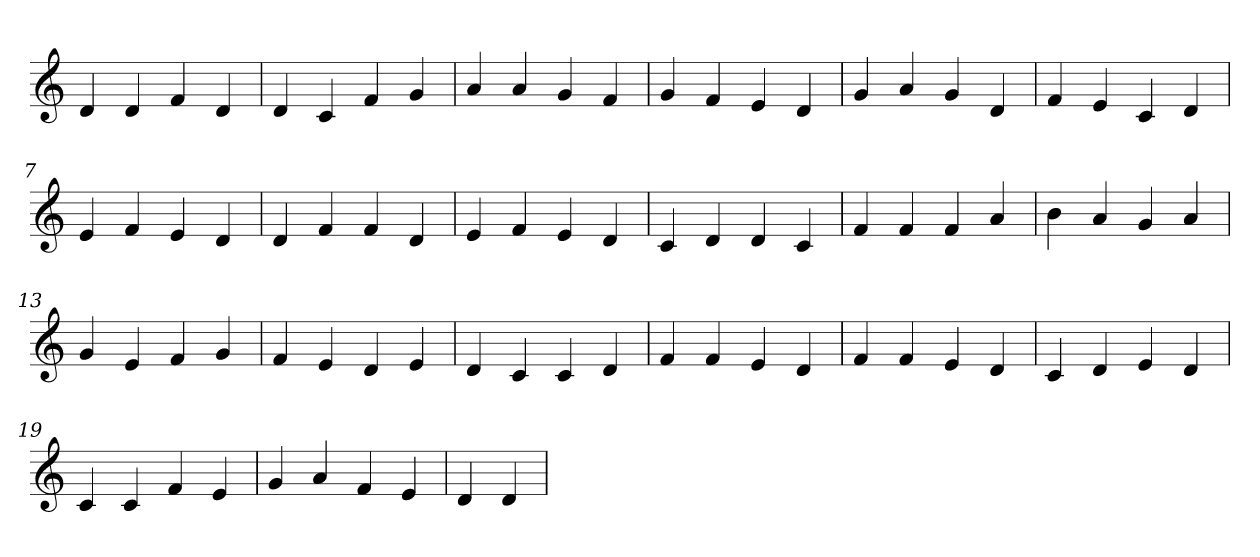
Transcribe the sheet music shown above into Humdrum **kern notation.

**kern
*part1
*staff1
*clefG2
=1
4d
4d
4f
4d
=2
4d
4c
4f
4g
=3
4a
4a
4g
4f
=4
4g
4f
4e
4d
=5
4g
4a
4g
4d
=6
4f
4e
4c
4d
=7
4e
4f
4e
4d
=8
4d
4f
4f
4d
=9
4e
4f
4e
4d
=10
4c
4d
4d
4c
=11
4f
4f
4f
4a
=12
4b
4a
4g
4a
=13
4g
4e
4f
4g
=14
4f
4e
4d
4e
=15
4d
4c
4c
4d
=16
4f
4f
4e
4d
=17
4f
4f
4e
4d
=18
4c
4d
4e
4d
=19
4c
4c
4f
4e
=20
4g
4a
4f
4e
=21
4d
4d
=
*-
